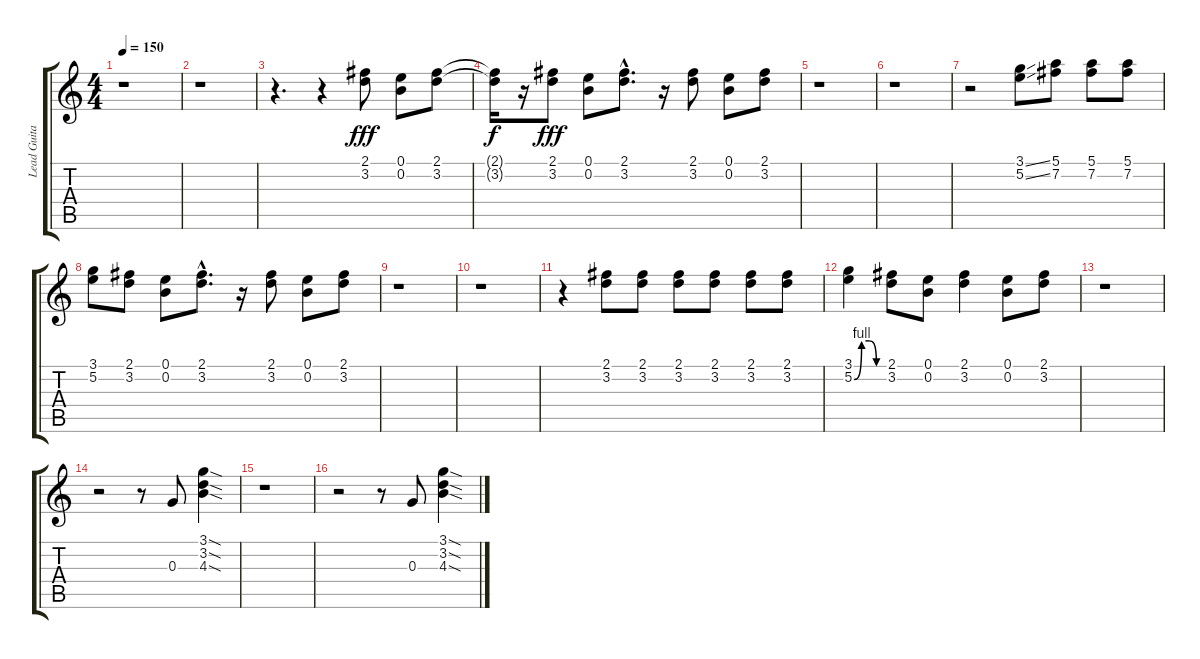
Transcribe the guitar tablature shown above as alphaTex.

\track ("Lead Guitar" "Lead Guita") {instrument distortionguitar}
\staff {score tabs}
\tuning (E4 B3 G3 D3 A2 E2) {hide}
\ts (4 4)
\tempo 150
\clef g2
\ks c
r.1{dy fff} |
r.1 |
r.4{d} r.4 (2.1 3.2).8 (0.1 0.2).8 (2.1 3.2).8 |
(2.1{t} 3.2{t}).16{dy f} r.16 (2.1 3.2).8{dy fff} (0.1 0.2).8 (2.1{hac} 3.2{hac}).8{d} r.16 (2.1 3.2).8 (0.1 0.2).8 (2.1 3.2).8 |
r.1 |
r.1 |
r.2 (3.1{ss} 5.2{ss}).8 (5.1 7.2).8 (5.1 7.2).8 (5.1 7.2).8 |
(3.1 5.2).8 (2.1 3.2).8 (0.1 0.2).8 (2.1{hac} 3.2{hac}).8{d} r.16 (2.1 3.2).8 (0.1 0.2).8 (2.1 3.2).8 |
r.1 |
r.1 |
r.4 (2.1 3.2).8 (2.1 3.2).8 (2.1 3.2).8 (2.1 3.2).8 (2.1 3.2).8 (2.1 3.2).8 |
(3.1 5.2{be (custom 0 0 15 4 30 4 45 0 60 0)}).4 (2.1 3.2).8 (0.1 0.2).8 (2.1 3.2).4 (0.1 0.2).8 (2.1 3.2).8 |
r.1 |
r.2 r.8 0.3.8 (3.1{sod} 3.2{sod} 4.3{sod}).4 |
r.1 |
r.2 r.8 0.3.8 (3.1{sod} 3.2{sod} 4.3{sod}).4
